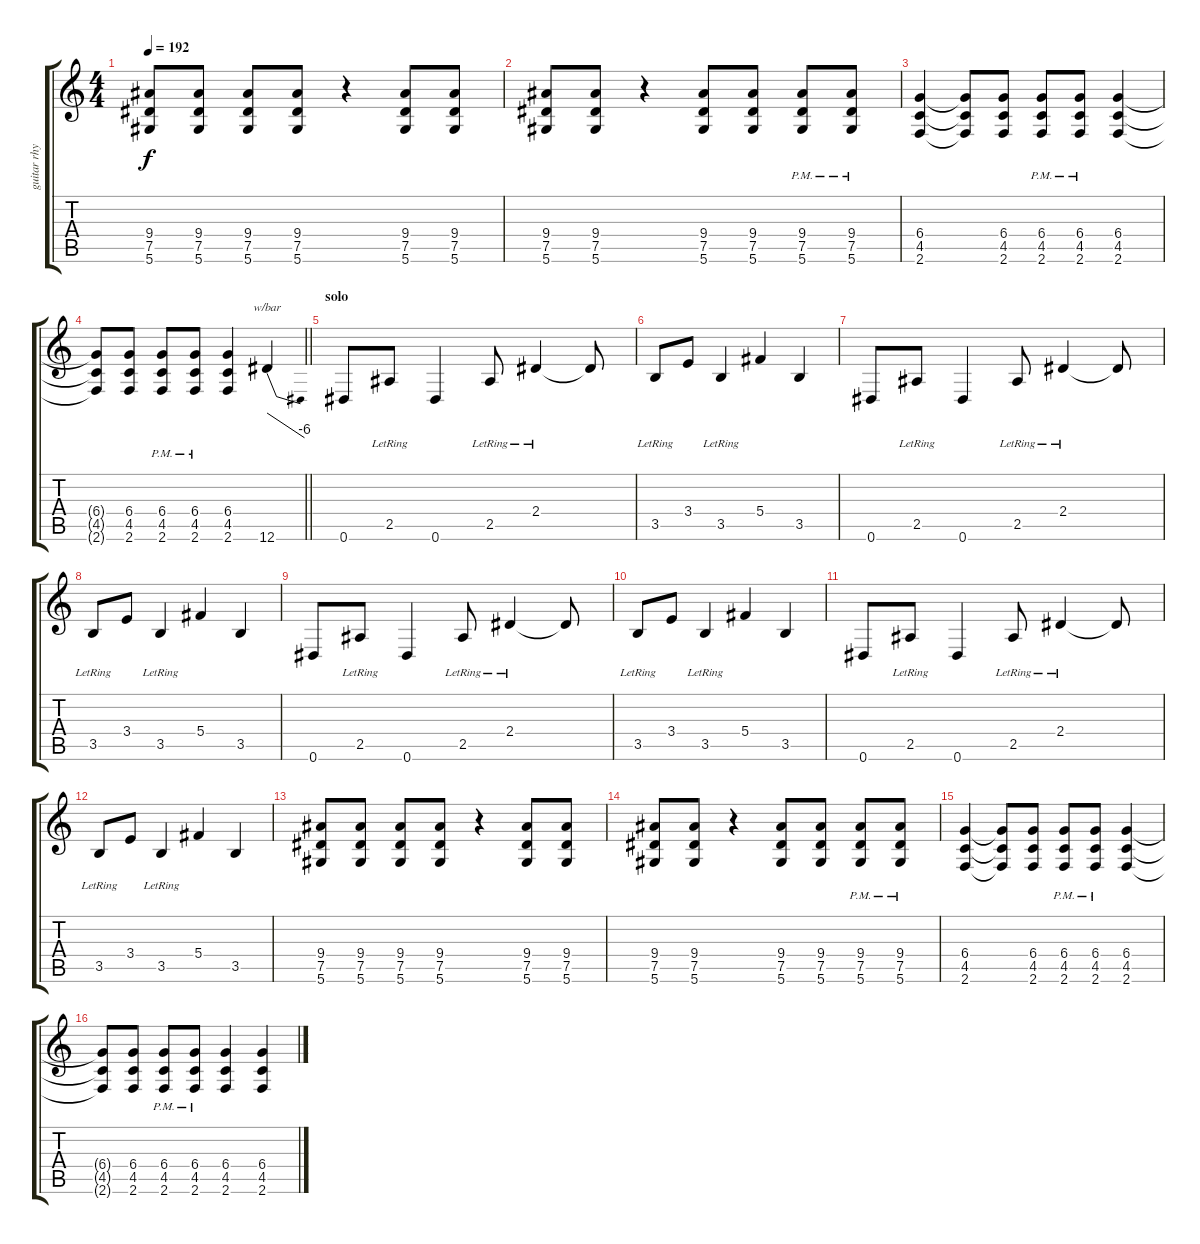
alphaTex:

\track ("guitar rhythm 1" "guitar rhy") {instrument distortionguitar}
\staff {score tabs}
\tuning (Eb4 Bb3 Gb3 Db3 Ab2 Eb2) {hide}
\ts (4 4)
\tempo 192
\clef g2
\ks c
(9.4 7.5 5.6).8{dy f} (9.4 7.5 5.6).8 (9.4 7.5 5.6).8 (9.4 7.5 5.6).8 r.4 (9.4 7.5 5.6).8 (9.4 7.5 5.6).8 |
(9.4 7.5 5.6).8 (9.4 7.5 5.6).8 r.4 (9.4 7.5 5.6).8 (9.4 7.5 5.6).8 (9.4{pm} 7.5{pm} 5.6{pm}).8 (9.4{pm} 7.5{pm} 5.6{pm}).8 |
(6.4 4.5 2.6).4 (6.4{t} 4.5{t} 2.6{t}).8 (6.4 4.5 2.6).8 (6.4{pm} 4.5{pm} 2.6{pm}).8 (6.4{pm} 4.5{pm} 2.6{pm}).8 (6.4 4.5 2.6).4 |
\barLineRight lightlight
(6.4{t} 4.5{t} 2.6{t}).8 (6.4 4.5 2.6).8 (6.4{pm} 4.5{pm} 2.6{pm}).8 (6.4{pm} 4.5{pm} 2.6{pm}).8 (6.4 4.5 2.6).4 12.6.4{tbe (dive default 0 0 60 -24)} |
\section ("" "solo")
0.6.8 2.5{lr}.8 0.6.4 2.5{lr}.8 2.4{lr}.4 2.4{t}.8 |
3.5{lr}.8 3.4.8 3.5{lr}.4 5.4.4 3.5.4 |
0.6.8 2.5{lr}.8 0.6.4 2.5{lr}.8 2.4{lr}.4 2.4{t}.8 |
3.5{lr}.8 3.4.8 3.5{lr}.4 5.4.4 3.5.4 |
0.6.8 2.5{lr}.8 0.6.4 2.5{lr}.8 2.4{lr}.4 2.4{t}.8 |
3.5{lr}.8 3.4.8 3.5{lr}.4 5.4.4 3.5.4 |
0.6.8 2.5{lr}.8 0.6.4 2.5{lr}.8 2.4{lr}.4 2.4{t}.8 |
3.5{lr}.8 3.4.8 3.5{lr}.4 5.4.4 3.5.4 |
(9.4 7.5 5.6).8 (9.4 7.5 5.6).8 (9.4 7.5 5.6).8 (9.4 7.5 5.6).8 r.4 (9.4 7.5 5.6).8 (9.4 7.5 5.6).8 |
(9.4 7.5 5.6).8 (9.4 7.5 5.6).8 r.4 (9.4 7.5 5.6).8 (9.4 7.5 5.6).8 (9.4{pm} 7.5{pm} 5.6{pm}).8 (9.4{pm} 7.5{pm} 5.6{pm}).8 |
(6.4 4.5 2.6).4 (6.4{t} 4.5{t} 2.6{t}).8 (6.4 4.5 2.6).8 (6.4{pm} 4.5{pm} 2.6{pm}).8 (6.4{pm} 4.5{pm} 2.6{pm}).8 (6.4 4.5 2.6).4 |
(6.4{t} 4.5{t} 2.6{t}).8 (6.4 4.5 2.6).8 (6.4{pm} 4.5{pm} 2.6{pm}).8 (6.4{pm} 4.5{pm} 2.6{pm}).8 (6.4 4.5 2.6).4 (6.4 4.5 2.6).4
